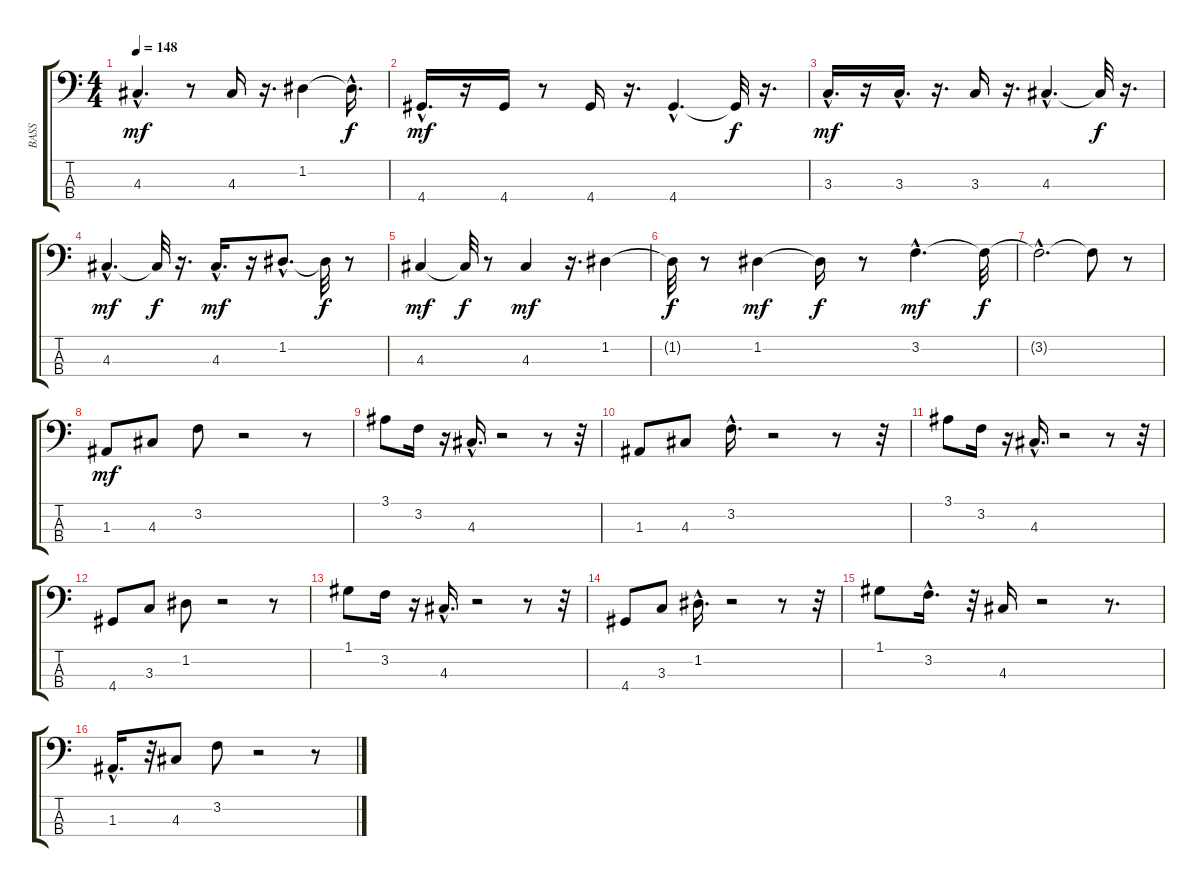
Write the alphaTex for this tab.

\track ("BASS" "BASS") {instrument electricbassfinger}
\staff {score tabs}
\tuning (G2 D2 A1 E1) {hide}
\ts (4 4)
\tempo 148
\clef f4
\ks c
4.3{hac}.4{d dy mf} r.8 4.3.16 r.16{d} 1.2.4 1.2{hac t}.16{d dy f} |
4.4{hac}.16{d dy mf} r.16 4.4.16 r.8 4.4.16 r.16{d} 4.4{hac}.4{d} 4.4{t}.32{dy f} r.16{d} |
3.3{hac}.16{d dy mf} r.16 3.3{hac}.16{d} r.16{d} 3.3.16 r.16{d} 4.3{hac}.4{d} 4.3{t}.32{dy f} r.16{d} |
4.3{hac}.4{d dy mf} 4.3{t}.32{dy f} r.16{d} 4.3{hac}.16{d dy mf} r.16 1.2{hac}.8{d} 1.2{t}.32{dy f} r.8 |
4.3.4{dy mf} 4.3{t}.32{dy f} r.8 4.3.4{dy mf} r.16{d} 1.2.4 |
1.2{t}.32{dy f} r.8 1.2.4{dy mf} 1.2{t}.16{dy f} r.8 3.2{hac}.4{d dy mf} 3.2{t}.32{dy f} |
3.2{hac t}.2{d} 3.2{t}.8 r.8 |
1.3.8{dy mf} 4.3.8 3.2.8 r.2 r.8 |
3.1.8 3.2.16 r.16 4.3{hac}.16{d} r.2 r.8 r.32 |
1.3.8 4.3.8 3.2{hac}.16{d} r.2 r.8 r.32 |
3.1.8 3.2.16 r.16 4.3{hac}.16{d} r.2 r.8 r.32 |
4.4.8 3.3.8 1.2.8 r.2 r.8 |
1.1.8 3.2.16 r.16 4.3{hac}.16{d} r.2 r.8 r.32 |
4.4.8 3.3.8 1.2{hac}.16{d} r.2 r.8 r.32 |
1.1.8 3.2{hac}.16{d} r.32 4.3.16 r.2 r.8{d} |
1.3{hac}.16{d} r.32 4.3.8 3.2.8 r.2 r.8
